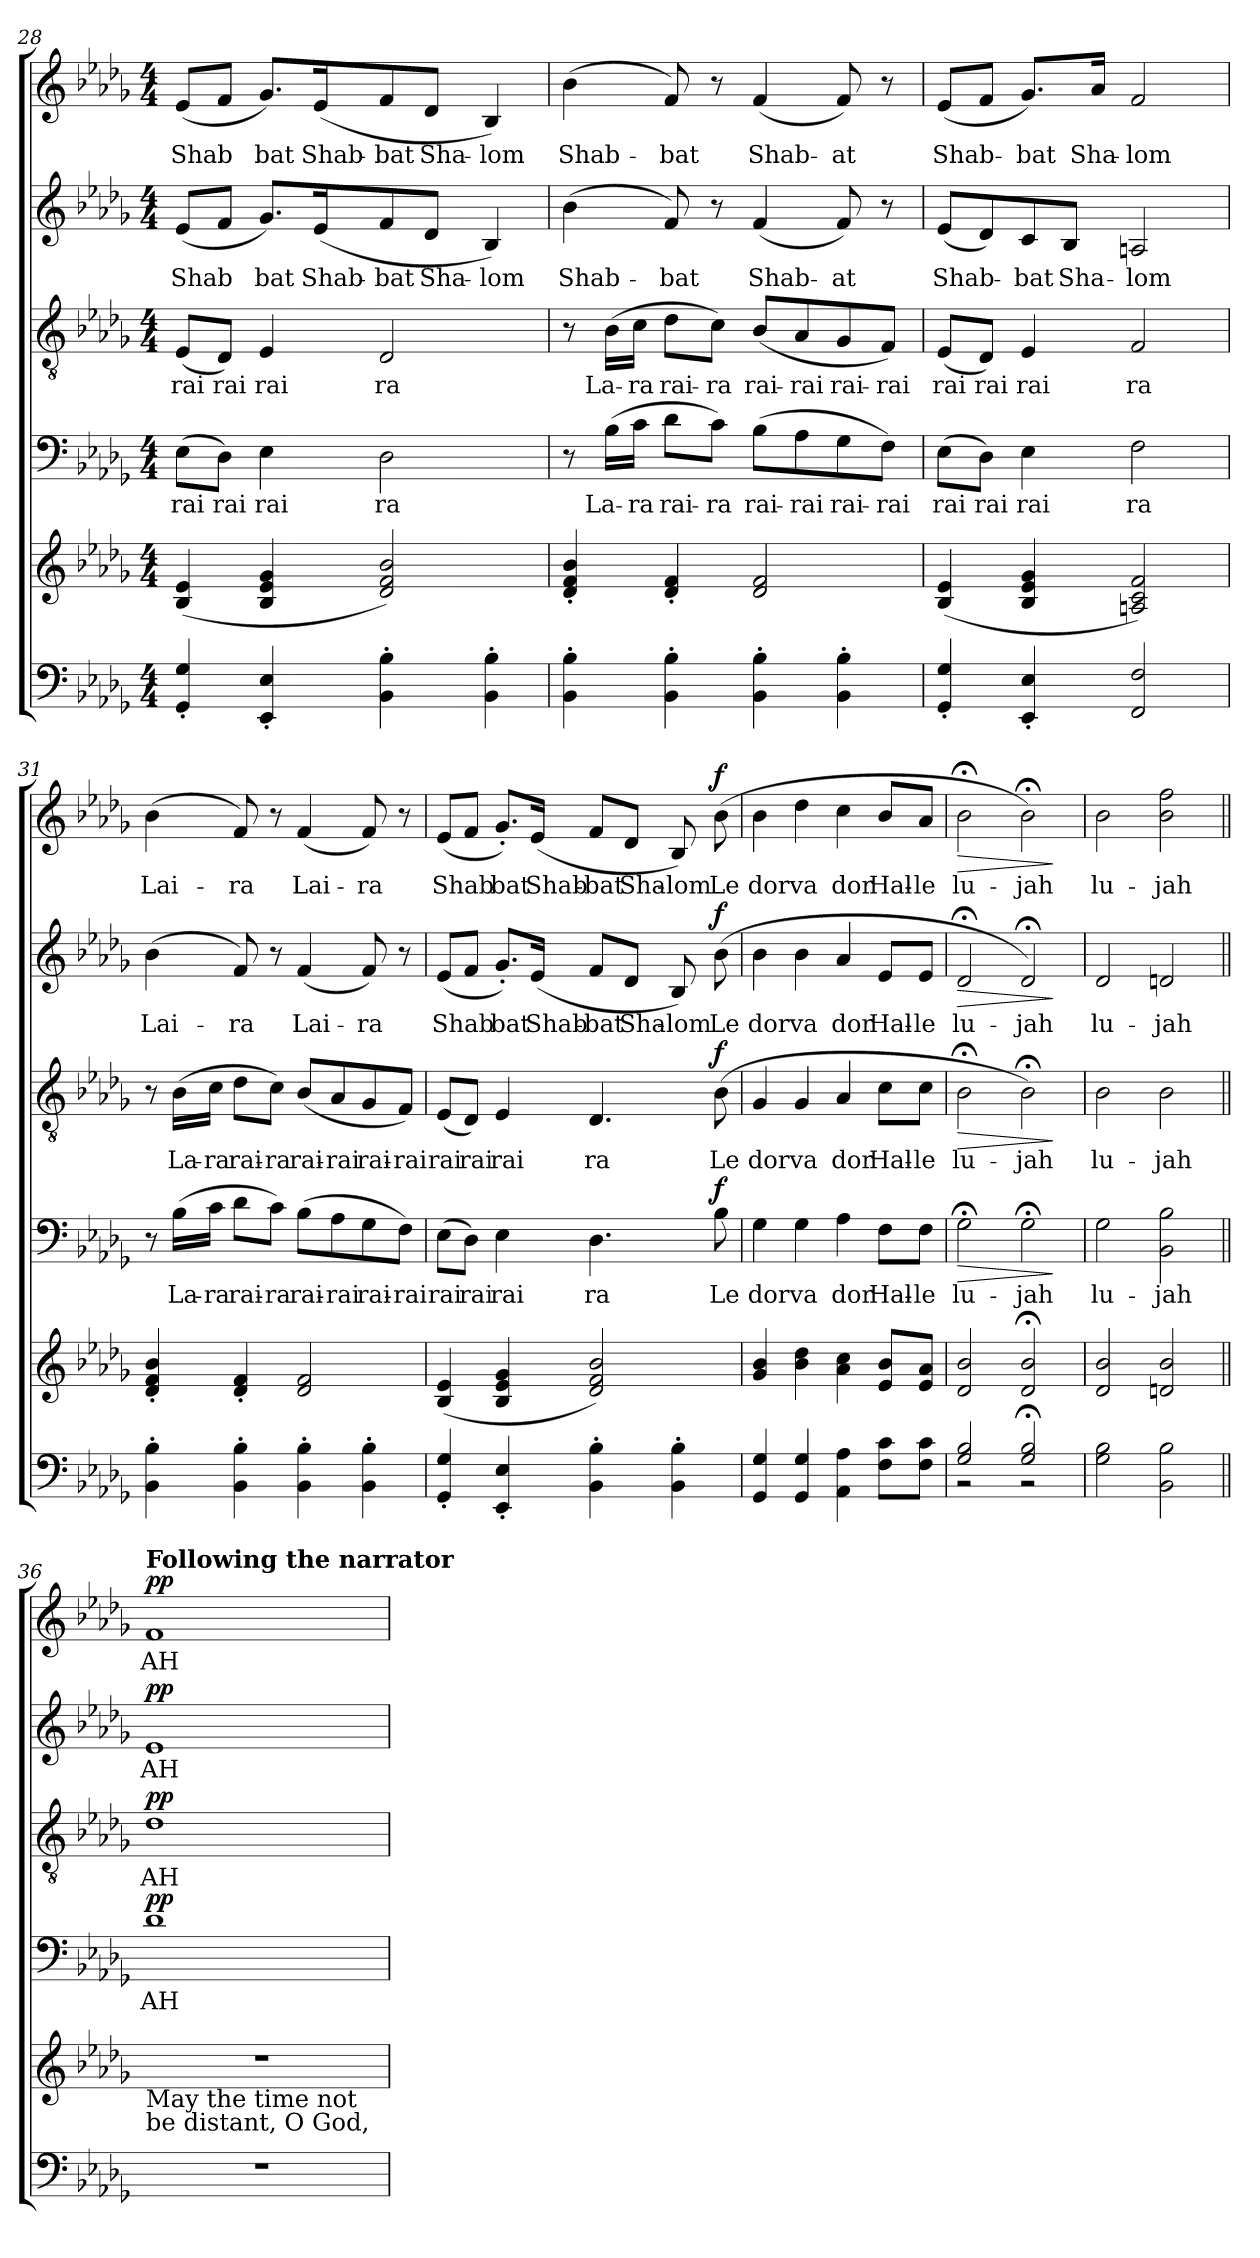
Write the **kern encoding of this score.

**kern	**kern	**kern	**text	**dynam	**kern	**text	**dynam	**kern	**text	**dynam	**kern	**text	**dynam
*part5	*part5	*part4	*part4	*part4	*part3	*part3	*part3	*part2	*part2	*part2	*part1	*part1	*part1
*staff6	*staff5	*staff4	*staff4	*staff4	*staff3	*staff3	*staff3	*staff2	*staff2	*staff2	*staff1	*staff1	*staff1
*clefF4	*clefG2	*clefF4	*	*	*clefGv2	*	*	*clefG2	*	*	*clefG2	*	*
*k[b-e-a-d-g-]	*k[b-e-a-d-g-]	*k[b-e-a-d-g-]	*	*	*k[b-e-a-d-g-]	*	*	*k[b-e-a-d-g-]	*	*	*k[b-e-a-d-g-]	*	*
*b-:	*b-:	*b-:	*	*	*b-:	*	*	*b-:	*	*	*b-:	*	*
*M4/4	*M4/4	*M4/4	*	*	*M4/4	*	*	*M4/4	*	*	*M4/4	*	*
=28	=28	=28	=28	=28	=28	=28	=28	=28	=28	=28	=28	=28	=28
!	!	!	!LO:LY:b	!	!	!LO:LY:b	!	!	!LO:LY:b	!	!	!LO:LY:b	!
4GG-/'< 4G-/'<	(<4B-/ 4e-/	(>8E-\L	rai	.	(<8E-/L	rai	.	(<8e-/L	Shab	.	(<8e-/L	Shab	.
!	!	!	!LO:LY:b	!	!	!LO:LY:b	!	!	!	!	!	!	!
.	.	8D-\J)	rai	.	8D-/J)	rai	.	8f/J	.	.	8f/J	.	.
!	!	!	!LO:LY:b	!	!	!LO:LY:b	!	!	!LO:LY:b	!	!	!LO:LY:b	!
4EE-/'< 4E-/'<	4B-/ 4e-/ 4g-/	4E-\	rai	.	4E-/	rai	.	8.g-/L)	bat	.	8.g-/L)	bat	.
!	!	!	!	!	!	!	!	!	!LO:LY:b	!	!	!LO:LY:b	!
.	.	.	.	.	.	.	.	(<16e-/k	Shab-	.	(<16e-/k	Shab-	.
!	!	!	!LO:LY:b	!	!	!LO:LY:b	!	!	!LO:LY:b	!	!	!LO:LY:b	!
4BB-\'> 4B-\'>	2d-/ 2f/ 2b-/)	2D-\	ra	.	2D-/	ra	.	8f/	-bat	.	8f/	-bat	.
!	!	!	!	!	!	!	!	!	!LO:LY:b	!	!	!LO:LY:b	!
.	.	.	.	.	.	.	.	8d-/J	Sha-	.	8d-/J	Sha-	.
!	!	!	!	!	!	!	!	!	!LO:LY:b	!	!	!LO:LY:b	!
4BB-\'> 4B-\'>	.	.	.	.	.	.	.	4B-/)	-lom	.	4B-/)	-lom	.
=29	=29	=29	=29	=29	=29	=29	=29	=29	=29	=29	=29	=29	=29
!	!	!	!	!	!	!	!	!	!LO:LY:b	!	!	!LO:LY:b	!
4BB-\'> 4B-\'>	4d-/'< 4f/'< 4b-/'<	8r	.	.	8r	.	.	(>4b-\	Shab-	.	(>4b-\	Shab-	.
!	!	!	!LO:LY:b	!	!	!LO:LY:b	!	!	!	!	!	!	!
.	.	(>16B-\LL	La-	.	(>16B-\LL	La-	.	.	.	.	.	.	.
!	!	!	!LO:LY:b	!	!	!LO:LY:b	!	!	!	!	!	!	!
.	.	16c\JJ	-ra	.	16c\JJ	-ra	.	.	.	.	.	.	.
!	!	!	!LO:LY:b	!	!	!LO:LY:b	!	!	!LO:LY:b	!	!	!LO:LY:b	!
4BB-\'> 4B-\'>	4d-/'< 4f/'<	8d-\L	rai-	.	8d-\L	rai-	.	8f/)	-bat	.	8f/)	-bat	.
!	!	!	!LO:LY:b	!	!	!LO:LY:b	!	!	!	!	!	!	!
.	.	8c\J)	-ra	.	8c\J)	-ra	.	8r	.	.	8r	.	.
!	!	!	!LO:LY:b	!	!	!LO:LY:b	!	!	!LO:LY:b	!	!	!LO:LY:b	!
4BB-\'> 4B-\'>	2d-/ 2f/	(>8B-\L	rai-	.	(<8B-/L	rai-	.	(<4f/	Shab-	.	(<4f/	Shab-	.
!	!	!	!LO:LY:b	!	!	!LO:LY:b	!	!	!	!	!	!	!
.	.	8A-\	-rai	.	8A-/	-rai	.	.	.	.	.	.	.
!	!	!	!LO:LY:b	!	!	!LO:LY:b	!	!	!LO:LY:b	!	!	!LO:LY:b	!
4BB-\'> 4B-\'>	.	8G-\	rai-	.	8G-/	rai-	.	8f/)	-at	.	8f/)	-at	.
!	!	!	!LO:LY:b	!	!	!LO:LY:b	!	!	!	!	!	!	!
.	.	8F\J)	-rai	.	8F/J)	-rai	.	8r	.	.	8r	.	.
=30	=30	=30	=30	=30	=30	=30	=30	=30	=30	=30	=30	=30	=30
!	!	!	!LO:LY:b	!	!	!LO:LY:b	!	!	!LO:LY:b	!	!	!LO:LY:b	!
4GG-/'< 4G-/'<	(<4B-/ 4e-/	(>8E-\L	rai	.	(<8E-/L	rai	.	(<8e-/L	Shab-	.	(<8e-/L	Shab-	.
!	!	!	!LO:LY:b	!	!	!LO:LY:b	!	!	!	!	!	!	!
.	.	8D-\J)	rai	.	8D-/J)	rai	.	8d-/)	.	.	8f/J	.	.
!	!	!	!LO:LY:b	!	!	!LO:LY:b	!	!	!LO:LY:b	!	!	!LO:LY:b	!
4EE-/'< 4E-/'<	4B-/ 4e-/ 4g-/	4E-\	rai	.	4E-/	rai	.	8c/	-bat	.	8.g-/L)	-bat	.
!	!	!	!	!	!	!	!	!	!LO:LY:b	!	!	!	!
.	.	.	.	.	.	.	.	8B-/J	Sha-	.	.	.	.
!	!	!	!	!	!	!	!	!	!	!	!	!LO:LY:b	!
.	.	.	.	.	.	.	.	.	.	.	16a-/Jk	Sha-	.
!	!	!	!LO:LY:b	!	!	!LO:LY:b	!	!	!LO:LY:b	!	!	!LO:LY:b	!
2FF/ 2F/	2An/ 2c/ 2f/)	2F\	ra	.	2F/	ra	.	2An/	-lom	.	2f/	-lom	.
!!LO:PB:g=z
=31	=31	=31	=31	=31	=31	=31	=31	=31	=31	=31	=31	=31	=31
!	!	!	!	!	!	!	!	!	!LO:LY:b	!	!	!LO:LY:b	!
4BB-\'> 4B-\'>	4d-/'< 4f/'< 4b-/'<	8r	.	.	8r	.	.	(>4b-\	Lai-	.	(>4b-\	Lai-	.
!	!	!	!LO:LY:b	!	!	!LO:LY:b	!	!	!	!	!	!	!
.	.	(>16B-\LL	La-	.	(>16B-\LL	La-	.	.	.	.	.	.	.
!	!	!	!LO:LY:b	!	!	!LO:LY:b	!	!	!	!	!	!	!
.	.	16c\JJ	-ra	.	16c\JJ	-ra	.	.	.	.	.	.	.
!	!	!	!LO:LY:b	!	!	!LO:LY:b	!	!	!LO:LY:b	!	!	!LO:LY:b	!
4BB-\'> 4B-\'>	4d-/'< 4f/'<	8d-\L	rai-	.	8d-\L	rai-	.	8f/)	-ra	.	8f/)	-ra	.
!	!	!	!LO:LY:b	!	!	!LO:LY:b	!	!	!	!	!	!	!
.	.	8c\J)	-ra	.	8c\J)	-ra	.	8r	.	.	8r	.	.
!	!	!	!LO:LY:b	!	!	!LO:LY:b	!	!	!LO:LY:b	!	!	!LO:LY:b	!
4BB-\'> 4B-\'>	2d-/ 2f/	(>8B-\L	rai-	.	(<8B-/L	rai-	.	(<4f/	Lai-	.	(<4f/	Lai-	.
!	!	!	!LO:LY:b	!	!	!LO:LY:b	!	!	!	!	!	!	!
.	.	8A-\	-rai	.	8A-/	-rai	.	.	.	.	.	.	.
!	!	!	!LO:LY:b	!	!	!LO:LY:b	!	!	!LO:LY:b	!	!	!LO:LY:b	!
4BB-\'> 4B-\'>	.	8G-\	rai-	.	8G-/	rai-	.	8f/)	-ra	.	8f/)	-ra	.
!	!	!	!LO:LY:b	!	!	!LO:LY:b	!	!	!	!	!	!	!
.	.	8F\J)	-rai	.	8F/J)	-rai	.	8r	.	.	8r	.	.
=32	=32	=32	=32	=32	=32	=32	=32	=32	=32	=32	=32	=32	=32
!	!	!	!LO:LY:b	!	!	!LO:LY:b	!	!	!LO:LY:b	!	!	!LO:LY:b	!
4GG-/'< 4G-/'<	(<4B-/ 4e-/	(>8E-\L	rai	.	(<8E-/L	rai	.	(<8e-/L	Shab	.	(<8e-/L	Shab	.
!	!	!	!LO:LY:b	!	!	!LO:LY:b	!	!	!	!	!	!	!
.	.	8D-\J)	rai	.	8D-/J)	rai	.	8f/J	.	.	8f/J	.	.
!	!	!	!LO:LY:b	!	!	!LO:LY:b	!	!	!LO:LY:b	!	!	!LO:LY:b	!
4EE-/'< 4E-/'<	4B-/ 4e-/ 4g-/	4E-\	rai	.	4E-/	rai	.	8.g-'</L)	bat	.	8.g-'</L)	bat	.
!	!	!	!	!	!	!	!	!	!LO:LY:b	!	!	!LO:LY:b	!
.	.	.	.	.	.	.	.	(<16e-/Jk	Shab-	.	(<16e-/Jk	Shab-	.
!	!	!	!LO:LY:b	!	!	!LO:LY:b	!	!	!LO:LY:b	!	!	!LO:LY:b	!
4BB-\'> 4B-\'>	2d-/ 2f/ 2b-/)	4.D-\	ra	.	4.D-/	ra	.	8f/L	-bat	.	8f/L	-bat	.
!	!	!	!	!	!	!	!	!	!LO:LY:b	!	!	!LO:LY:b	!
.	.	.	.	.	.	.	.	8d-/J	Sha-	.	8d-/J	Sha-	.
!	!	!	!	!	!	!	!	!	!LO:LY:b	!	!	!LO:LY:b	!
4BB-\'> 4B-\'>	.	.	.	.	.	.	.	8B-/)	-lom	.	8B-/)	-lom	.
!	!	!	!LO:LY:b	!LO:DY:a	!	!LO:LY:b	!LO:DY:a	!	!LO:LY:b	!LO:DY:a	!	!LO:LY:b	!LO:DY:a
.	.	8B-\	Le	f	(>8B-\	Le	f	(>8b-\	Le	f	(>8b-\	Le	f
=33	=33	=33	=33	=33	=33	=33	=33	=33	=33	=33	=33	=33	=33
!	!	!	!LO:LY:b	!	!	!LO:LY:b	!	!	!LO:LY:b	!	!	!LO:LY:b	!
4GG-/ 4G-/	4g-/ 4b-/	4G-\	dor	.	4G-/	dor	.	4b-\	dor	.	4b-\	dor	.
!	!	!	!LO:LY:b	!	!	!LO:LY:b	!	!	!LO:LY:b	!	!	!LO:LY:b	!
4GG-/ 4G-/	4b-\ 4dd-\	4G-\	va	.	4G-/	va	.	4b-\	va	.	4dd-\	va	.
!	!	!	!LO:LY:b	!	!	!LO:LY:b	!	!	!LO:LY:b	!	!	!LO:LY:b	!
4AA-\ 4A-\	4a-\ 4cc\	4A-\	dor	.	4A-/	dor	.	4a-/	dor	.	4cc\	dor	.
!	!	!	!LO:LY:b	!	!	!LO:LY:b	!	!	!LO:LY:b	!	!	!LO:LY:b	!
8F\ 8c\L	8e-/ 8b-/L	8F\L	-Hal-	.	8c\L	Hal-	.	8e-/L	Hal-	.	8b-/L	Hal-	.
!	!	!	!LO:LY:b	!	!	!LO:LY:b	!	!	!LO:LY:b	!	!	!LO:LY:b	!
8F\ 8c\J	8e-/ 8a-/J	8F\J	le	.	8c\J	-le	.	8e-/J	-le	.	8a-/J	-le	.
=34	=34	=34	=34	=34	=34	=34	=34	=34	=34	=34	=34	=34	=34
*^	*	*	*	*	*	*	*	*	*	*	*	*	*
!	!	!	!	!LO:LY:b	!LO:HP:b	!	!LO:LY:b	!LO:HP:b	!	!LO:LY:b	!LO:HP:b	!	!LO:LY:b	!LO:HP:b
2G-/ 2B-/	2r	2d-/ 2b-/	2G-;<\	-lu-	>	2B-;<\	lu-	>	2d-;</	lu-	>	2b-;<\	lu-	>
!	!	!	!	!LO:LY:b	!	!	!LO:LY:b	!	!	!LO:LY:b	!	!	!LO:LY:b	!
2G-/;< 2B-/;<	2r	2d-/;< 2b-/;<	2G-;<\	jah	.	2B-;<\)	-jah	.	2d-;</)	-jah	.	2b-;<\)	-jah	.
*v	*v	*	*	*	*	*	*	*	*	*	*	*	*	*
.	.	.	.	]	.	.	]	.	.	]	.	.	]
=35	=35	=35	=35	=35	=35	=35	=35	=35	=35	=35	=35	=35	=35
!	!	!	!LO:LY:b	!	!	!LO:LY:b	!	!	!LO:LY:b	!	!	!LO:LY:b	!
2G-!\ 2B-!\	2d-!/ 2b-!/	2G-!\	lu-	.	2B-!\	lu-	.	2d-!/	lu-	.	2b-!\	lu-	.
!	!	!	!LO:LY:b	!	!	!LO:LY:b	!	!	!LO:LY:b	!	!	!LO:LY:b	!
2BB-!\ 2B-!\	2dn!/ 2b-!/	2BB-!\ 2B-!\	-jah	.	2B-!\	-jah	.	2dn!/	-jah	.	2b-!\ 2ff!\	-jah	.
!!LO:LB:g=z
=36||	=36||	=36||	=36||	=36||	=36||	=36||	=36||	=36||	=36||	=36||	=36||	=36||	=36||
!	!	!	!	!	!	!	!	!	!	!	!LO:TX:a:B:t=Following the narrator	!	!
!	!LO:TX:b:t=May the time not\nbe distant, O God,	!	!	!	!	!	!	!	!	!	!	!	!
!	!	!	!LO:LY:b	!LO:DY:b	!	!LO:LY:b	!LO:DY:b	!	!LO:LY:b	!LO:DY:b	!	!LO:LY:b	!LO:DY:b
1r	1r	1d-	AH	pp	1d-	AH	pp	1e-	AH	pp	1f	AH	pp
=	=	=	=	=	=	=	=	=	=	=	=	=	=
*-	*-	*-	*-	*-	*-	*-	*-	*-	*-	*-	*-	*-	*-
